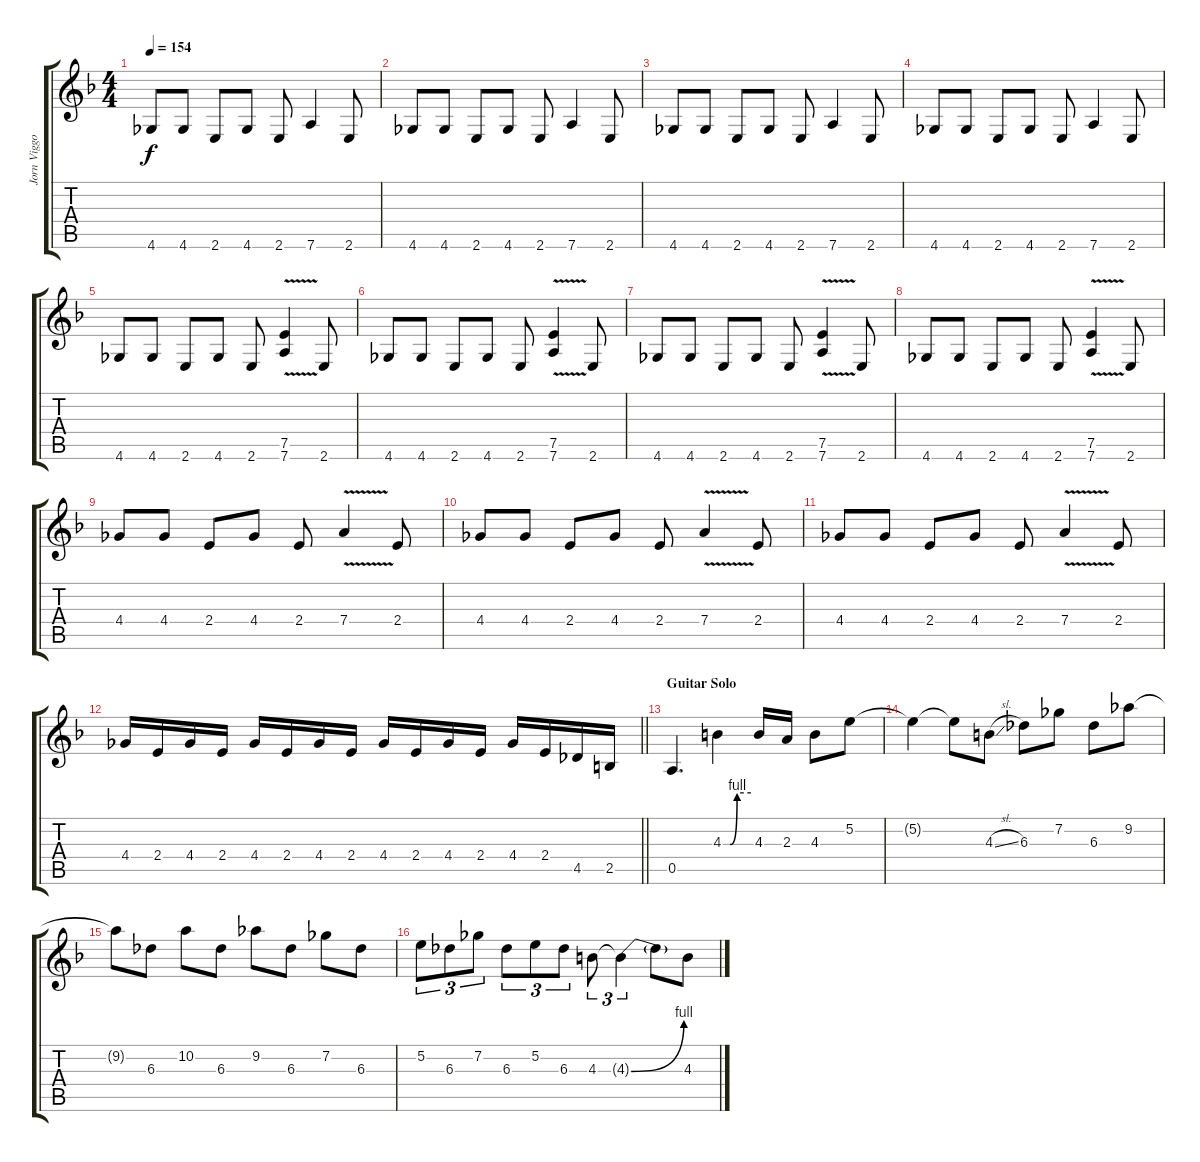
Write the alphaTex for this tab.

\track ("Jorn Viggo Lofstad" "Jorn Viggo") {instrument distortionguitar}
\staff {score tabs}
\tuning (E4 B3 G3 D3 A2 D2) {hide}
\ts (4 4)
\tempo 154
\clef g2
\ks f
4.6.8{dy f} 4.6.8 2.6.8 4.6.8 2.6.8 7.6.4 2.6.8 |
4.6.8 4.6.8 2.6.8 4.6.8 2.6.8 7.6.4 2.6.8 |
4.6.8 4.6.8 2.6.8 4.6.8 2.6.8 7.6.4 2.6.8 |
4.6.8 4.6.8 2.6.8 4.6.8 2.6.8 7.6.4 2.6.8 |
4.6.8 4.6.8 2.6.8 4.6.8 2.6.8 (7.5{v} 7.6{v}).4 2.6.8 |
4.6.8 4.6.8 2.6.8 4.6.8 2.6.8 (7.5{v} 7.6{v}).4 2.6.8 |
4.6.8 4.6.8 2.6.8 4.6.8 2.6.8 (7.5{v} 7.6{v}).4 2.6.8 |
4.6.8 4.6.8 2.6.8 4.6.8 2.6.8 (7.5{v} 7.6{v}).4 2.6.8 |
4.4.8 4.4.8 2.4.8 4.4.8 2.4.8 7.4{v}.4 2.4.8 |
4.4.8 4.4.8 2.4.8 4.4.8 2.4.8 7.4{v}.4 2.4.8 |
4.4.8 4.4.8 2.4.8 4.4.8 2.4.8 7.4{v}.4 2.4.8 |
\barLineRight lightlight
4.4.16 2.4.16 4.4.16 2.4.16 4.4.16 2.4.16 4.4.16 2.4.16 4.4.16 2.4.16 4.4.16 2.4.16 4.4.16 2.4.16 4.5.16 2.5.16 |
\section ("" "Guitar Solo")
0.5.4{d} 4.3{be (custom 0 0 15 0 30 4 60 4)}.4 4.3.16 2.3.16 4.3.8 5.2.8 |
5.2{t}.4 5.2{t}.8 4.3{sl}.8 6.3.8 7.2.8 6.3.8 9.2.8 |
9.2{t}.8 6.3.8 10.2.8 6.3.8 9.2.8 6.3.8 7.2.8 6.3.8 |
5.2.8{tu (3 2)} 6.3.8{tu (3 2)} 7.2.8{tu (3 2)} 6.3.8{tu (3 2)} 5.2.8{tu (3 2)} 6.3.8{tu (3 2)} 4.3.8{tu (3 2)} 4.3{be (bend 0 0 60 4) t}.4{tu (3 2)} 4.3{t}.8 4.3.8
